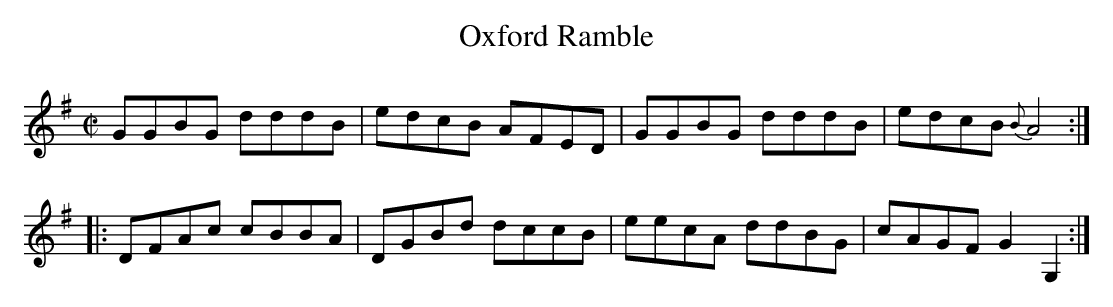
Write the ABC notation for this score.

X:1
T:Oxford Ramble
M:C|
L:1/8
K:G
GGBG dddB|edcB AFED|GGBG dddB|edcB {B}A4:|
|:DFAc cBBA|DGBd dccB|eecA ddBG|cAGF G2G,2:|]
